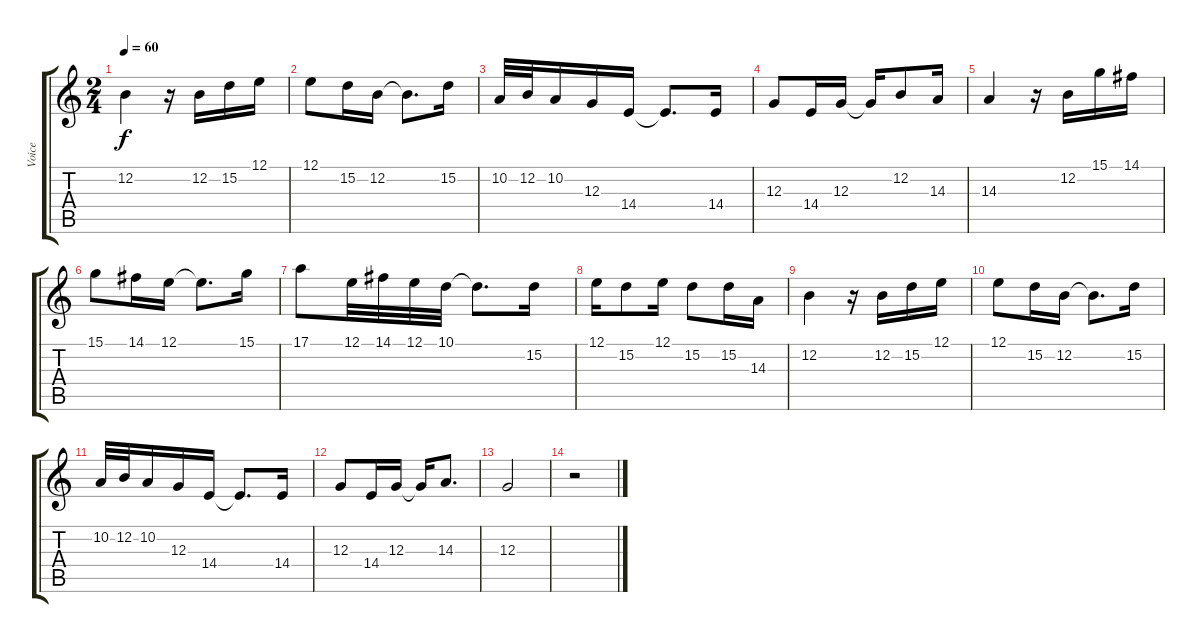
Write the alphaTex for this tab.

\track ("Voice" "Voice") {instrument synthvoice}
\staff {score tabs}
\tuning (E4 B3 G3 D3 A2 E2) {hide}
\ts (2 4)
\tempo 60
\clef g2
\ks c
12.2.4{dy f} r.16 12.2.16 15.2.16 12.1.16 |
12.1.8 15.2.16 12.2.16 12.2{t}.8{d} 15.2.16 |
10.2.32 12.2.32 10.2.16 12.3.16 14.4.16 14.4{t}.8{d} 14.4.16 |
12.3.8 14.4.16 12.3.16 12.3{t}.16 12.2.8 14.3.16 |
14.3.4 r.16 12.2.16 15.1.16 14.1.16 |
15.1.8 14.1.16 12.1.16 12.1{t}.8{d} 15.1.16 |
17.1.8 12.1.32 14.1.32 12.1.32 10.1.32 10.1{t}.8{d} 15.2.16 |
12.1.16 15.2.8 12.1.16 15.2.8 15.2.16 14.3.16 |
12.2.4 r.16 12.2.16 15.2.16 12.1.16 |
12.1.8 15.2.16 12.2.16 12.2{t}.8{d} 15.2.16 |
10.2.32 12.2.32 10.2.16 12.3.16 14.4.16 14.4{t}.8{d} 14.4.16 |
12.3.8 14.4.16 12.3.16 12.3{t}.16 14.3.8{d} |
12.3.2 |
r.2
